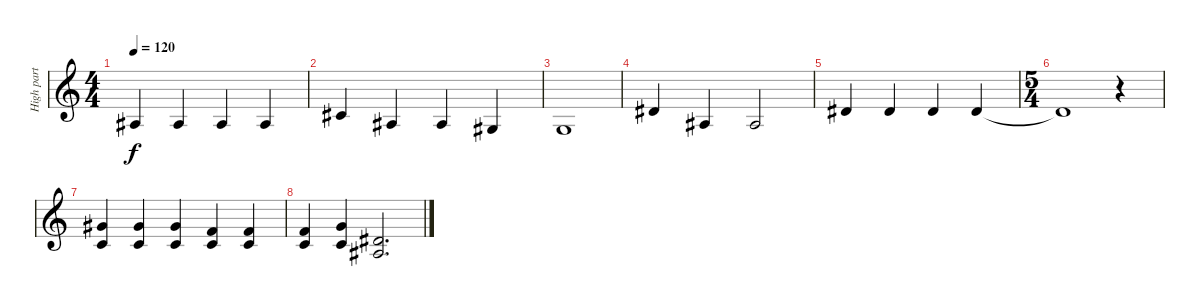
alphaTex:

\track ("High part" "High part") {instrument voiceoohs}
\staff {score}
\tuning (E4 B3 G3 D3 A2 E2) {hide}
\ts (4 4)
\tempo 120
\clef g2
\ks c
8.4.4{dy f} 8.4.4 8.4.4 8.4.4 |
11.4.4 8.4.4 8.4.4 6.4.4 |
5.4.1 |
8.3.4 3.3.4 3.3.2 |
8.3.4 8.3.4 8.3.4 8.3.4 |
\ts (5 4)
8.3{t}.1 r.4 |
(9.2 5.3).4 (9.2 5.3).4 (9.2 5.3).4 (6.2 5.3).4 (6.2 5.3).4 |
(6.2 5.3).4 (8.2 5.3).4 (4.2 3.3).2{d}
